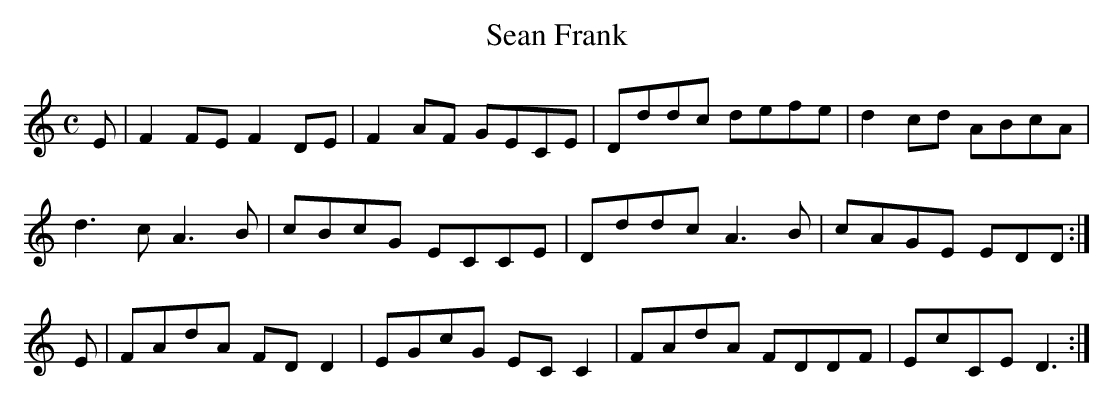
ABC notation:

X:1
T:Sean Frank
M:C
L:1/8
K:D Dorian
E|F2FE F2DE|F2AF GECE|Dddc defe|d2cd ABcA|!
d3c A3B|cBcG ECCE|Dddc A3B|cAGE EDD:|!
E|FAdA FDD2|EGcG ECC2|FAdA FDDF|EcCE D3:|!
